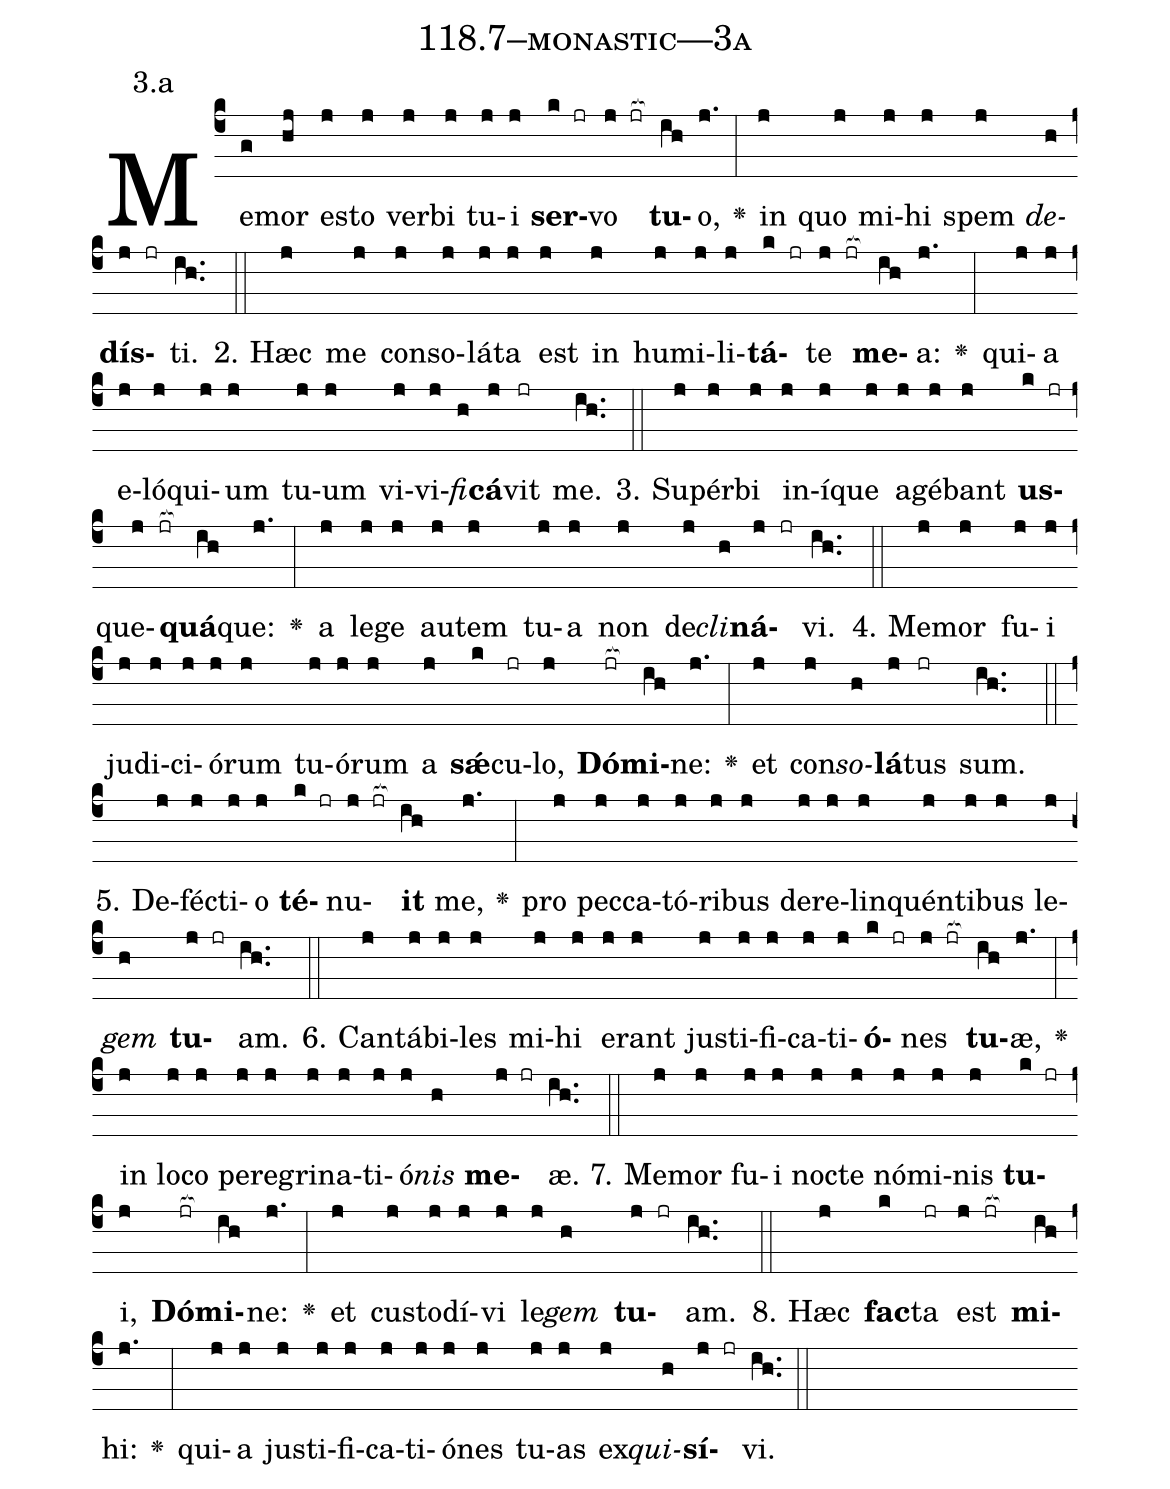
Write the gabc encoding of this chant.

name: 118.7--monastic---3a;
annotation: 3.a;
%%
(c4)Me(g)mor(hj) es(j)to(j) ver(j)bi(j) tu(j)i(j) <b>ser</b>(k jr)vo(j jr[ocb:1{]) <b>tu</b>(ih[ocb:0}])o,(j.) <v>\greheightstar</v>(:) in(j) quo(j) mi(j)hi(j) spem(j) <i>de</i>(h)<b>dís</b>(j jr)ti.(ih..) (::)
2. Hæc(j) me(j) con(j)so(j)lá(j)ta(j) est(j) in(j) hu(j)mi(j)li(j)<b>tá</b>(k jr)te(j jr[ocb:1{]) <b>me</b>(ih[ocb:0}])a:(j.) <v>\greheightstar</v>(:) qui(j)a(j) e(j)ló(j)qui(j)um(j) tu(j)um(j) vi(j)vi(j)<i>fi</i>(h)<b>cá</b>(j)vit(jr) me.(ih..) (::)
3. Su(j)pér(j)bi(j) in(j)í(j)que(j) a(j)gé(j)bant(j) <b>us</b>(k jr)que(j jr[ocb:1{])<b>quá</b>(ih[ocb:0}])que:(j.) <v>\greheightstar</v>(:) a(j) le(j)ge(j) au(j)tem(j) tu(j)a(j) non(j) de(j)<i>cli</i>(h)<b>ná</b>(j jr)vi.(ih..) (::)
4. Me(j)mor(j) fu(j)i(j) ju(j)di(j)ci(j)ó(j)rum(j) tu(j)ó(j)rum(j) a(j) <b>sǽ</b>(k)cu(jr)lo,(j) <b>Dó</b>(jr[ocb:1{])<b>mi</b>(ih[ocb:0}])ne:(j.) <v>\greheightstar</v>(:) et(j) con(j)<i>so</i>(h)<b>lá</b>(j)tus(jr) sum.(ih..) (::)
5. De(j)féc(j)ti(j)o(j) <b>té</b>(k jr)nu(j jr[ocb:1{])<b>it</b>(ih[ocb:0}]) me,(j.) <v>\greheightstar</v>(:) pro(j) pec(j)ca(j)tó(j)ri(j)bus(j) de(j)re(j)lin(j)quén(j)ti(j)bus(j) le(j)<i>gem</i>(h) <b>tu</b>(j jr)am.(ih..) (::)
6. Can(j)tá(j)bi(j)les(j) mi(j)hi(j) e(j)rant(j) jus(j)ti(j)fi(j)ca(j)ti(j)<b>ó</b>(k jr)nes(j jr[ocb:1{]) <b>tu</b>(ih[ocb:0}])æ,(j.) <v>\greheightstar</v>(:) in(j) lo(j)co(j) per(j)e(j)gri(j)na(j)ti(j)ó(j)<i>nis</i>(h) <b>me</b>(j jr)æ.(ih..) (::)
7. Me(j)mor(j) fu(j)i(j) noc(j)te(j) nó(j)mi(j)nis(j) <b>tu</b>(k jr)i,(j) <b>Dó</b>(jr[ocb:1{])<b>mi</b>(ih[ocb:0}])ne:(j.) <v>\greheightstar</v>(:) et(j) cus(j)to(j)dí(j)vi(j) le(j)<i>gem</i>(h) <b>tu</b>(j jr)am.(ih..) (::)
8. Hæc(j) <b>fac</b>(k)ta(jr) est(j jr[ocb:1{]) <b>mi</b>(ih[ocb:0}])hi:(j.) <v>\greheightstar</v>(:) qui(j)a(j) jus(j)ti(j)fi(j)ca(j)ti(j)ó(j)nes(j) tu(j)as(j) ex(j)<i>qui</i>(h)<b>sí</b>(j jr)vi.(ih..) (::)
